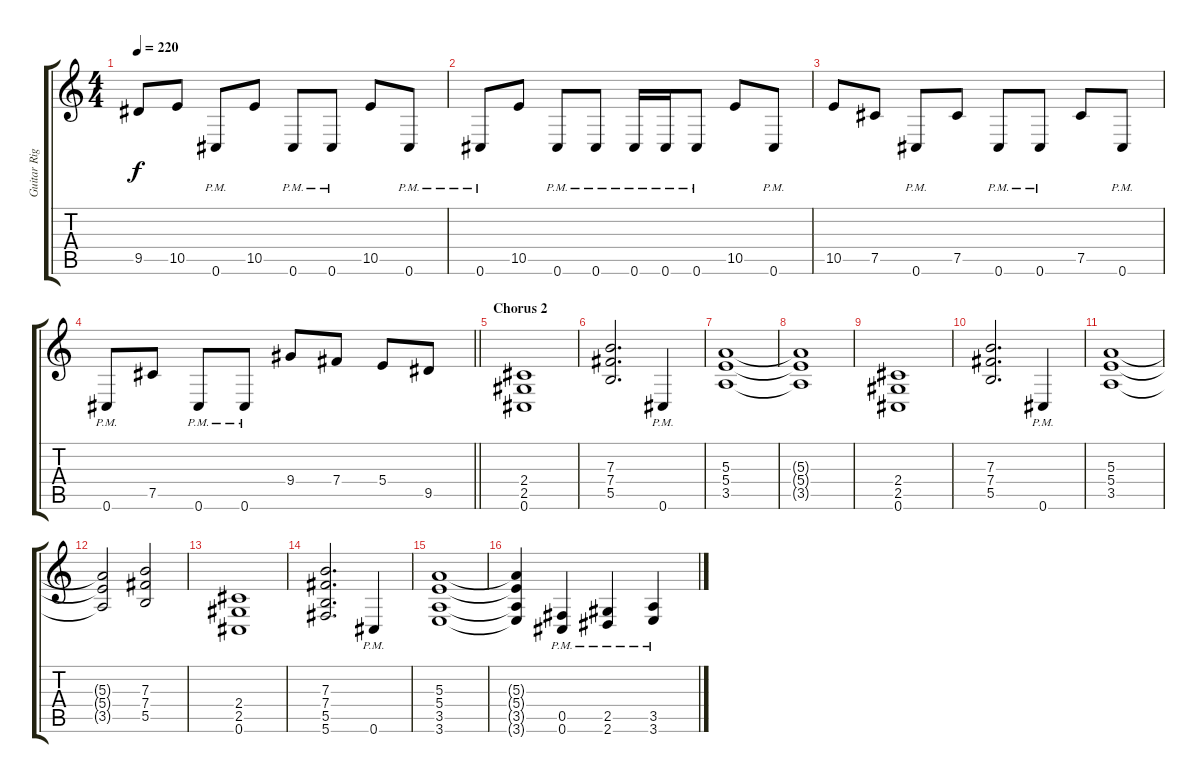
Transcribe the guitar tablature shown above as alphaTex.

\track ("Guitar Rigth" "Guitar Rig") {instrument distortionguitar}
\staff {score tabs}
\tuning (Db4 Ab3 E3 B2 Gb2 Db2) {hide}
\ts (4 4)
\tempo 220
\clef g2
\ks c
9.5.8{dy f} 10.5.8 0.6{pm}.8 10.5.8 0.6{pm}.8 0.6{pm}.8 10.5.8 0.6{pm}.8 |
0.6{pm}.8 10.5.8 0.6{pm}.8 0.6{pm}.8 0.6{pm}.16 0.6{pm}.16 0.6{pm}.8 10.5.8 0.6{pm}.8 |
10.5.8 7.5.8 0.6{pm}.8 7.5.8 0.6{pm}.8 0.6{pm}.8 7.5.8 0.6{pm}.8 |
\barLineRight lightlight
0.6{pm}.8 7.5.8 0.6{pm}.8 0.6{pm}.8 9.4.8 7.4.8 5.4.8 9.5.8 |
\section ("" "Chorus 2")
(2.4 2.5 0.6).1 |
(7.3 7.4 5.5).2{d} 0.6{pm}.4 |
(5.3 5.4 3.5).1 |
(5.3{t} 5.4{t} 3.5{t}).1 |
(2.4 2.5 0.6).1 |
(7.3 7.4 5.5).2{d} 0.6{pm}.4 |
(5.3 5.4 3.5).1 |
(5.3{t} 5.4{t} 3.5{t}).2 (7.3 7.4 5.5).2 |
(2.4 2.5 0.6).1 |
(7.3 7.4 5.5 5.6).2{d} 0.6{pm}.4 |
(5.3 5.4 3.5 3.6).1 |
(5.3{t} 5.4{t} 3.5{t} 3.6{t}).4 (0.5{pm} 0.6{pm}).4 (2.5{pm} 2.6{pm}).4 (3.5{pm} 3.6{pm}).4
